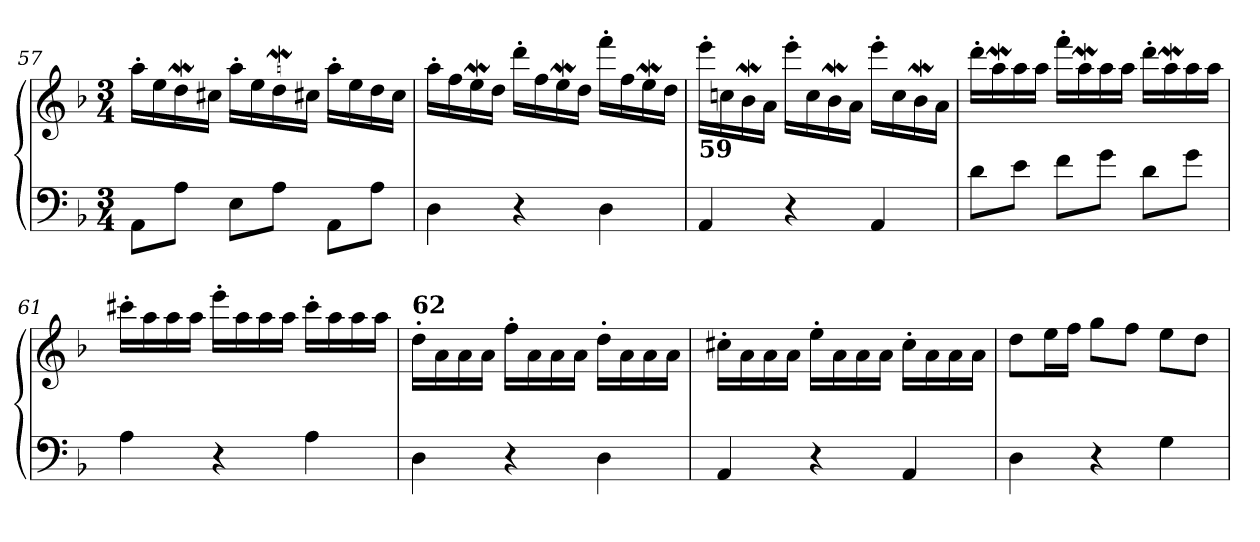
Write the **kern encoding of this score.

**kern	**kern
*part1	*part1
*staff2	*staff1
*clefF4	*clefG2
*k[b-]	*k[b-]
*M3/4	*M3/4
=57	=57
8AA\L	16aa'\LL
.	16ee\
8A\J	16ddW\
.	16cc#X\JJ
8E\L	16aa'\LL
.	16ee\
8A\J	16ddW\
.	16cc#\JJ
8AA\L	16aa'\LL
.	16ee\
8A\J	16dd\
.	16cc#\JJ
=58	=58
4D\	16aa'\LL
.	16ff\
.	16eeW\
.	16dd\JJ
4r	16ddd'\LL
.	16ff\
.	16eeW\
.	16dd\JJ
4D\	16fff'\LL
.	16ff\
.	16eeW\
.	16dd\JJ
!!LO:LB:g=z
=59	=59
!	!LO:TX:b:B:t=59
4AA/	16eee'\LL
.	16ccn\
.	16b-w\
.	16a\JJ
4r	16eee'\LL
.	16cc\
.	16b-w\
.	16a\JJ
4AA/	16eee'\LL
.	16cc\
.	16b-w\
.	16a\JJ
=60	=60
8d\L	16ddd'\LL
.	16aaW\
8e\J	16aa\
.	16aa\JJ
8f\L	16fff'\LL
.	16aaW\
8g\J	16aa\
.	16aa\JJ
8d\L	16ddd'\LL
.	16aaW\
8g\J	16aa\
.	16aa\JJ
=61	=61
4A\	16ccc#X'\LL
.	16aa\
.	16aa\
.	16aa\JJ
4r	16eee'\LL
.	16aa\
.	16aa\
.	16aa\JJ
4A\	16ccc#'\LL
.	16aa\
.	16aa\
.	16aa\JJ
!!LO:LB:g=z
=62	=62
!	!LO:TX:a:B:t=62
4D\	16dd'\LL
.	16a\
.	16a\
.	16a\JJ
4r	16ff'\LL
.	16a\
.	16a\
.	16a\JJ
4D\	16dd'\LL
.	16a\
.	16a\
.	16a\JJ
=63	=63
4AA/	16cc#X'\LL
.	16a\
.	16a\
.	16a\JJ
4r	16ee'\LL
.	16a\
.	16a\
.	16a\JJ
4AA/	16cc#'\LL
.	16a\
.	16a\
.	16a\JJ
=64	=64
4D\	8dd\L
.	16ee\L
.	16ff\JJ
4r	8gg\L
.	8ff\J
4G\	8ee\L
.	8dd\J
=	=
*-	*-
